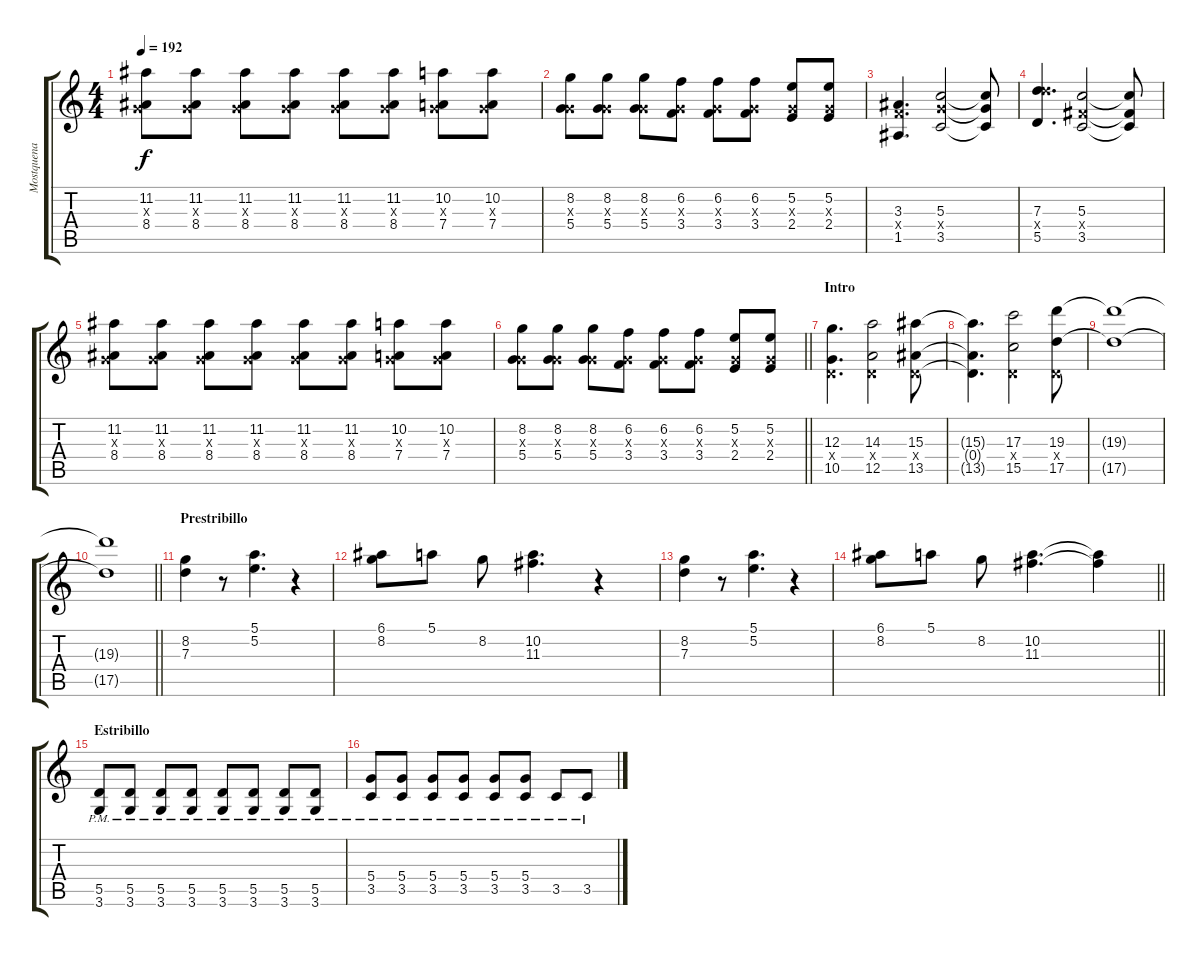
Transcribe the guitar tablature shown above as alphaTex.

\track ("Mostquena" "Mostquena") {instrument overdrivenguitar}
\staff {score tabs}
\tuning (E4 B3 G3 D3 A2 E2) {hide}
\ts (4 4)
\tempo 192
\clef g2
\ks c
(11.2 0.3{x} 8.4).8{dy f} (11.2 0.3{x} 8.4).8 (11.2 0.3{x} 8.4).8 (11.2 0.3{x} 8.4).8 (11.2 0.3{x} 8.4).8 (11.2 0.3{x} 8.4).8 (10.2 0.3{x} 7.4).8 (10.2 0.3{x} 7.4).8 |
(8.2 0.3{x} 5.4).8 (8.2 0.3{x} 5.4).8 (8.2 0.3{x} 5.4).8 (6.2 0.3{x} 3.4).8 (6.2 0.3{x} 3.4).8 (6.2 0.3{x} 3.4).8 (5.2 0.3{x} 2.4).8 (5.2 0.3{x} 2.4).8 |
(3.3 3.4{x} 1.5).4{d} (5.3 5.4{x} 3.5).2 (5.3{t} 5.4{t} 3.5{t}).8 |
(7.3 12.4{x} 5.5).4{d} (5.3 4.4{x} 3.5).2 (5.3{t} 4.4{t} 3.5{t}).8 |
(11.2 0.3{x} 8.4).8 (11.2 0.3{x} 8.4).8 (11.2 0.3{x} 8.4).8 (11.2 0.3{x} 8.4).8 (11.2 0.3{x} 8.4).8 (11.2 0.3{x} 8.4).8 (10.2 0.3{x} 7.4).8 (10.2 0.3{x} 7.4).8 |
\barLineRight lightlight
(8.2 0.3{x} 5.4).8 (8.2 0.3{x} 5.4).8 (8.2 0.3{x} 5.4).8 (6.2 0.3{x} 3.4).8 (6.2 0.3{x} 3.4).8 (6.2 0.3{x} 3.4).8 (5.2 0.3{x} 2.4).8 (5.2 0.3{x} 2.4).8 |
\section ("" "Intro")
(12.3 0.4{x} 10.5).4{d} (14.3 0.4{x} 12.5).2 (15.3 0.4{x} 13.5).8 |
(15.3{t} 0.4{t} 13.5{t}).4{d} (17.3 0.4{x} 15.5).2 (19.3 0.4{x} 17.5).8 |
(19.3{t} 17.5{t}).1 |
\barLineRight lightlight
(19.3{t} 17.5{t}).1 |
\section ("" "Prestribillo")
(8.2 7.3).4 r.8 (5.1 5.2).4{d} r.4 |
(6.1 8.2).8 5.1.8 8.2.8 (10.2 11.3).4{d} r.4 |
(8.2 7.3).4 r.8 (5.1 5.2).4{d} r.4 |
\barLineRight lightlight
(6.1 8.2).8 5.1.8 8.2.8 (10.2 11.3).4{d} (10.2{t} 11.3{t}).4 |
\section ("" "Estribillo")
(5.5{pm} 3.6{pm}).8 (5.5{pm} 3.6{pm}).8 (5.5{pm} 3.6{pm}).8 (5.5{pm} 3.6{pm}).8 (5.5{pm} 3.6{pm}).8 (5.5{pm} 3.6{pm}).8 (5.5{pm} 3.6{pm}).8 (5.5{pm} 3.6{pm}).8 |
(5.4{pm} 3.5{pm}).8 (5.4{pm} 3.5{pm}).8 (5.4{pm} 3.5{pm}).8 (5.4{pm} 3.5{pm}).8 (5.4{pm} 3.5{pm}).8 (5.4{pm} 3.5{pm}).8 3.5{pm}.8 3.5{pm}.8
